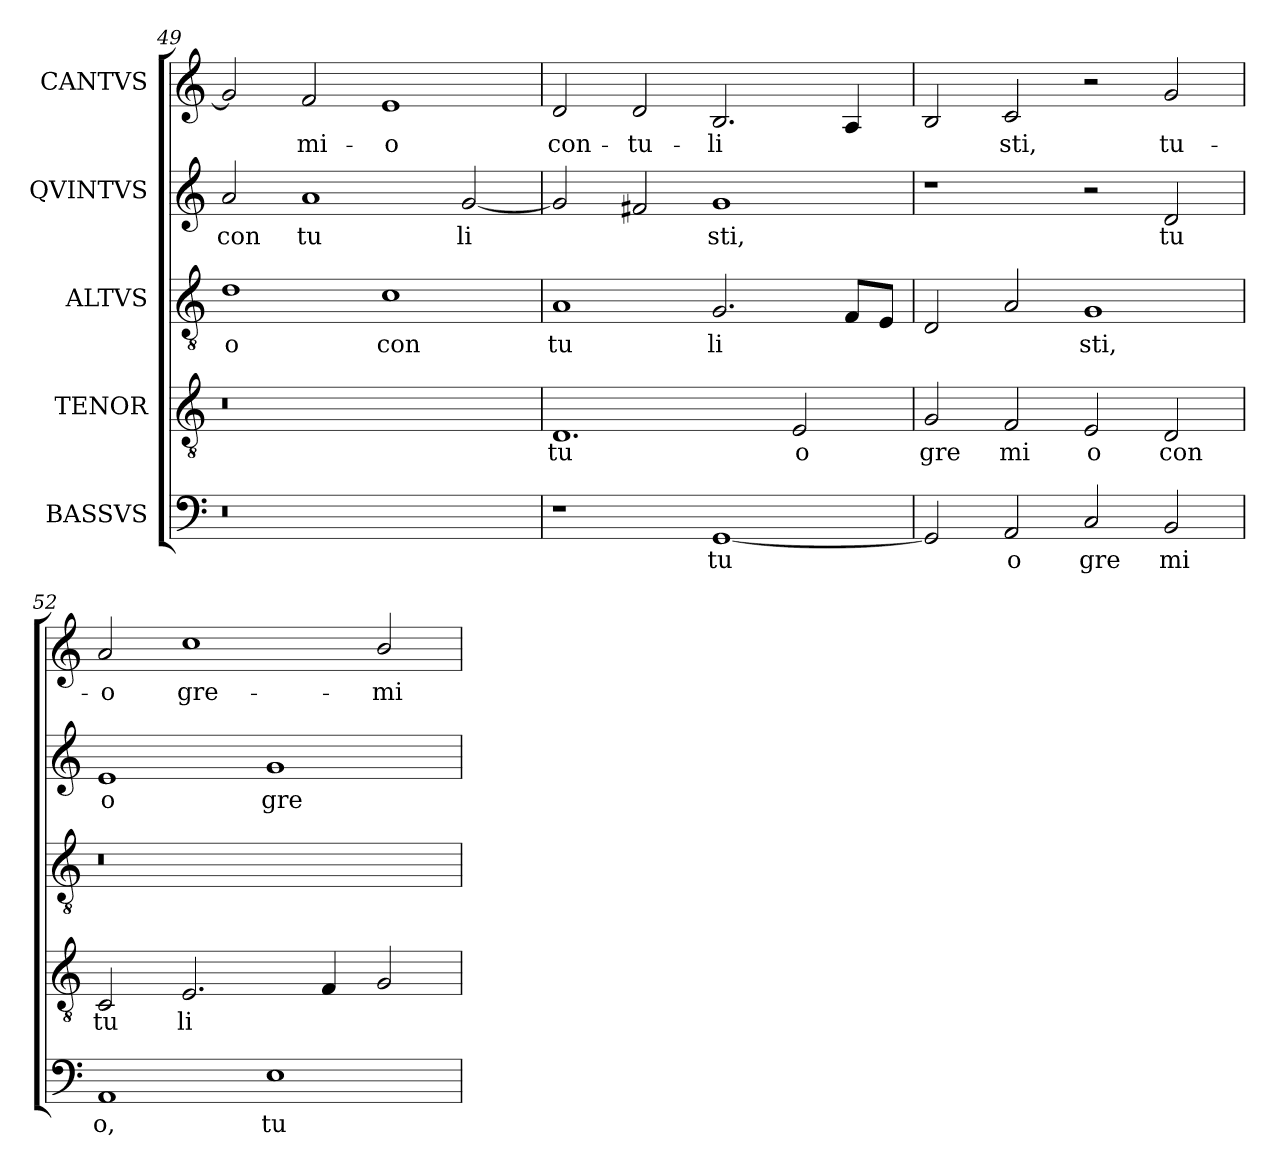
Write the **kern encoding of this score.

**kern	**text	**kern	**text	**kern	**text	**kern	**text	**kern	**text
*part5	*part5	*part4	*part4	*part3	*part3	*part2	*part2	*part1	*part1
*staff5	*staff5	*staff4	*staff4	*staff3	*staff3	*staff2	*staff2	*staff1	*staff1
*I"BASSVS	*	*I"TENOR	*	*I"ALTVS	*	*I"QVINTVS	*	*I"CANTVS	*
*clefF4	*	*clefGv2	*	*clefGv2	*	*clefG2	*	*clefG2	*
*k[]	*	*k[]	*	*k[]	*	*k[]	*	*k[]	*
*C:	*	*C:	*	*C:	*	*C:	*	*C:	*
=49	=49	=49	=49	=49	=49	=49	=49	=49	=49
!	!	!	!	!	!LO:LY:b:cj	!	!LO:LY:b:cj	!	!LO:LY:b:cj
0r	.	0r	.	1d	o	2a/	con	2g/]	--
!	!	!	!	!	!	!	!LO:LY:b:cj	!	!LO:LY:b:cj
.	.	.	.	.	.	1a	tu	2f/	-mi-
!	!	!	!	!	!LO:LY:b:cj	!	!	!	!LO:LY:b:cj
.	.	.	.	1c	con	.	.	1e	-o
!	!	!	!	!	!	!	!LO:LY:b:cj	!	!
.	.	.	.	.	.	[<2g/	li	.	.
=50	=50	=50	=50	=50	=50	=50	=50	=50	=50
!	!	!	!LO:LY:b:cj	!	!LO:LY:b:cj	!	!LO:LY:b:cj	!	!LO:LY:b:cj
1r	.	1.D	tu	1A	tu	2g/]	.	2d/	con-
!	!	!	!	!	!	!	!LO:LY:b:cj	!	!LO:LY:b:cj
.	.	.	.	.	.	2f#/	.	2d/	-tu-
!	!LO:LY:b:cj	!	!	!	!LO:LY:b:cj	!	!LO:LY:b:cj	!	!LO:LY:b:cj
[<1GG	tu	.	.	2.G/	li	1g	sti,	2.B/	-li-
!	!	!	!LO:LY:b:cj	!	!	!	!	!	!
.	.	2E/	o	.	.	.	.	.	.
!	!	!	!	!	!LO:LY:b:cj	!	!	!	!LO:LY:b:cj
.	.	.	.	8F/L	.	.	.	4A/	--
!	!	!	!	!	!LO:LY:b:cj	!	!	!	!
.	.	.	.	8E/J	.	.	.	.	.
=51	=51	=51	=51	=51	=51	=51	=51	=51	=51
!	!LO:LY:b:cj	!	!LO:LY:b:cj	!	!LO:LY:b:cj	!	!	!	!LO:LY:b:cj
2GG/]	.	2G/	gre	2D/	.	1r	.	2B/	--
!	!LO:LY:b:cj	!	!LO:LY:b:cj	!	!LO:LY:b:cj	!	!	!	!LO:LY:b:cj
2AA/	o	2F/	mi	2A/	.	.	.	2c/	-sti,
!	!LO:LY:b:cj	!	!LO:LY:b:cj	!	!LO:LY:b:cj	!	!	!	!
2C/	gre	2E/	o	1G	sti,	2r	.	2r	.
!	!LO:LY:b:cj	!	!LO:LY:b:cj	!	!	!	!LO:LY:b:cj	!	!LO:LY:b:cj
2BB/	mi	2D/	con	.	.	2d/	tu	2g/	tu-
=52	=52	=52	=52	=52	=52	=52	=52	=52	=52
!	!LO:LY:b:cj	!	!LO:LY:b:cj	!	!	!	!LO:LY:b:cj	!	!LO:LY:b:cj
1AA	o,	2C/	tu	0r	.	1e	o	2a/	-o
!	!	!	!LO:LY:b:cj	!	!	!	!	!	!LO:LY:b:cj
.	.	2.E/	li	.	.	.	.	1cc	gre-
!	!LO:LY:b:cj	!	!	!	!	!	!LO:LY:b:cj	!	!
1E	tu	.	.	.	.	1g	gre	.	.
!	!	!	!LO:LY:b:cj	!	!	!	!	!	!
.	.	4F/	.	.	.	.	.	.	.
!	!	!	!LO:LY:b:cj	!	!	!	!	!	!LO:LY:b:cj
.	.	2G/	.	.	.	.	.	2b/	-mi-
=	=	=	=	=	=	=	=	=	=
*-	*-	*-	*-	*-	*-	*-	*-	*-	*-
